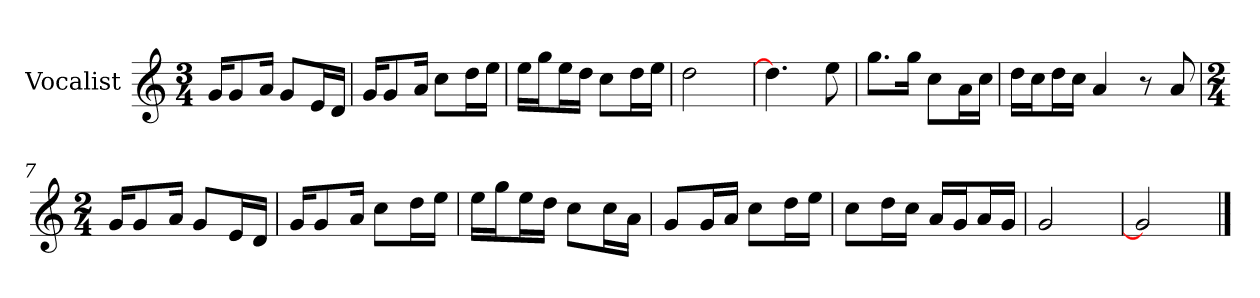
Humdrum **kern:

**kern
*part1
*staff1
*I"Vocalist
*k[]
*C:
*M3/4
=
16gKL
8g
16aJk
8gL
16eL
16dJJ
=1
16gKL
8g
16aJk
8ccL
16ddL
16eeJJ
=2
16eeLL
16ggJ
16eeL
16ddJJ
8ccL
16ddL
16eeJJ
=3
2dd
=4
4.dd]
8ee
=5
8.ggL
16ggJk
8ccL
16aL
16ccJJ
=6
16ddLL
16ccJ
16ddL
16ccJJ
4a
8r
8a
=7
*M2/4
16gKL
8g
16aJk
8gL
16eL
16dJJ
=8
16gKL
8g
16aJk
8ccL
16ddL
16eeJJ
=9
16eeLL
16ggJ
16eeL
16ddJJ
8ccL
16ccL
16aJJ
=10
8gL
16gL
16aJJ
8ccL
16ddL
16eeJJ
=11
8ccL
16ddL
16ccJJ
16aLL
16gJ
16aL
16gJJ
=12
2g
=13
2g]
==
*-
